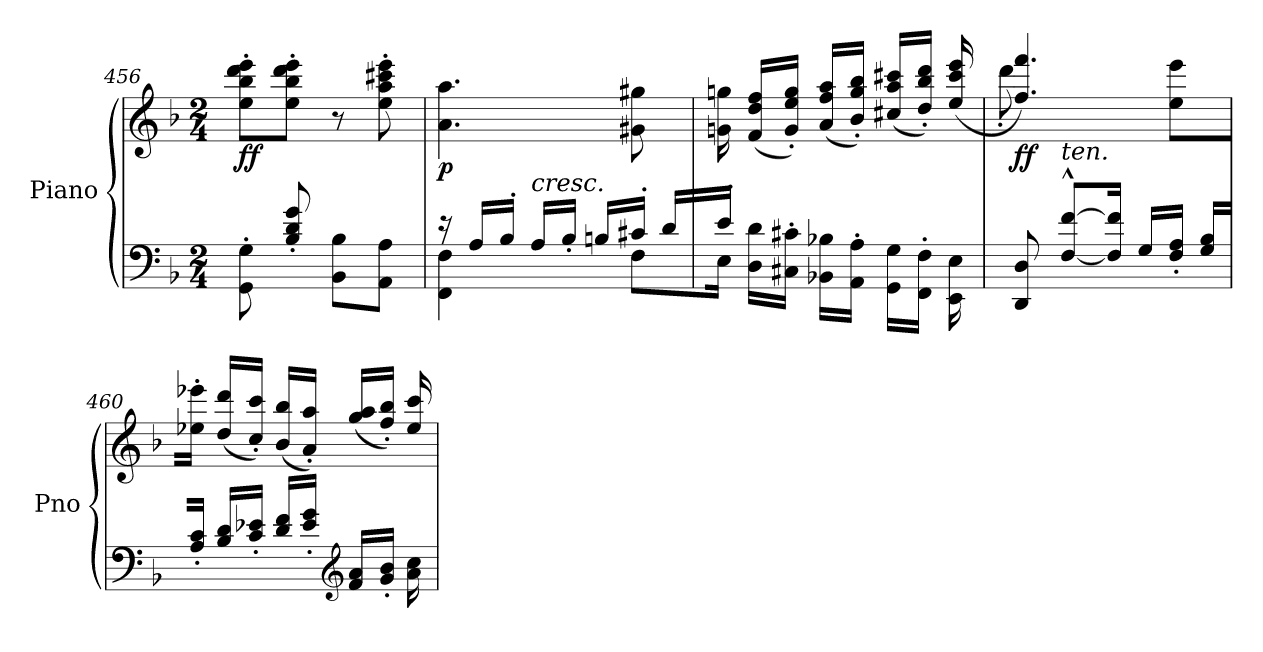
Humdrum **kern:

**kern	**kern	**dynam
*part1	*part1	*part1
*staff2	*staff1	*staff1/2
*I"Piano	*	*
*I'Pno	*	*
*clefF4	*clefG2	*
*k[b-]	*k[b-]	*
*M2/4	*M2/4	*
=456	=456	=456
!	!	!LO:DY:b
8GG\' 8G\'	8ee\' 8bb-\' 8ddd\' 8eee\'L	ff
8B-/' 8d/' 8g/'	8ee\' 8bb-\' 8ddd\' 8eee\'J	.
8BB-\ 8B-\L	8r	.
8AA\ 8A\J	8ee\' 8aa\' 8ccc#X\' 8eee\'	.
=457	=457	=457
*^	*	*
!	!	!	!LO:DY:b
16r	4FF\ 4F\	4.a\ 4.aa\	p
16A/LL	.	.	.
16B-'/JJ	.	.	.
!LO:TX:a:i:t=cresc.	!	!	!
16A/LL	.	.	.
16B-'/JJ	8ryy	.	.
16Bn/LL	.	.	.
16c#X'/JJ	8F\L	8g#X\ 8gg#X\	.
16d/LL	.	.	.
=458	=458	=458	=458
16e'/JJ	16E\Jk	16gn\ 16ggn\	.
16D\ 16d\LL	16ryy	(<16f/ 16dd/ 16ff/LL	.
16C#X\' 16c#X\'JJ	8ryy	16g/' 16ee/' 16gg/'JJ)	.
16BB-X\ 16B-X\LL	.	(<16a/ 16ff/ 16aa/LL	.
16AA\' 16A\'JJ	4ryy	16b-/' 16gg/' 16bb-/'JJ)	.
16GG\ 16G\LL	.	(<16cc#X/ 16aa/ 16ccc#X/LL	.
16FF\' 16F\'JJ	.	16dd/' 16bb-/' 16ddd/'JJ)	.
16EE\ 16E\	.	(<16ee/ 16ccc#/ 16eee/	.
*v	*v	*	*
!!LO:LB:g=z
=459	=459	=459
*	*^	*
!	!	!	!LO:DY:b
8DD/ 8D/	4.ff/ 4.fff/)	8ddd'\	ff
!	!	!LO:TX:b:i:t=ten.	!
[8F/^^ [8f/^^L	.	4.ryy	.
*	*MM88	*	*
16F/] 16f/]Jk	.	.	.
16G/LL	.	.	.
16F/' 16A/'JJ	8ee\ 8eee\L	.	.
16G/ 16B-/LL	.	.	.
*	*v	*v	*
=460	=460	=460
16A/' 16c/'JJ	16ee-X\' 16eee-X\'Jk	.
16B-/ 16d/LL	(<16dd/ 16ddd/LL	.
16c/' 16e-X/'JJ	16cc/' 16ccc/'JJ)	.
16d/ 16f/LL	(<16b-/ 16bb-/LL	.
16e-/' 16g/'JJ	16a/' 16aa/'JJ)	.
*clefG2	*	*
16f/ 16a/LL	(<16gg/ 16aa/LL	.
16g/' 16b-/'JJ	16ff/' 16bb-/'JJ)	.
16a\ 16cc\	16ee-/ 16ccc/LL	.
=	=	=
*-	*-	*-
